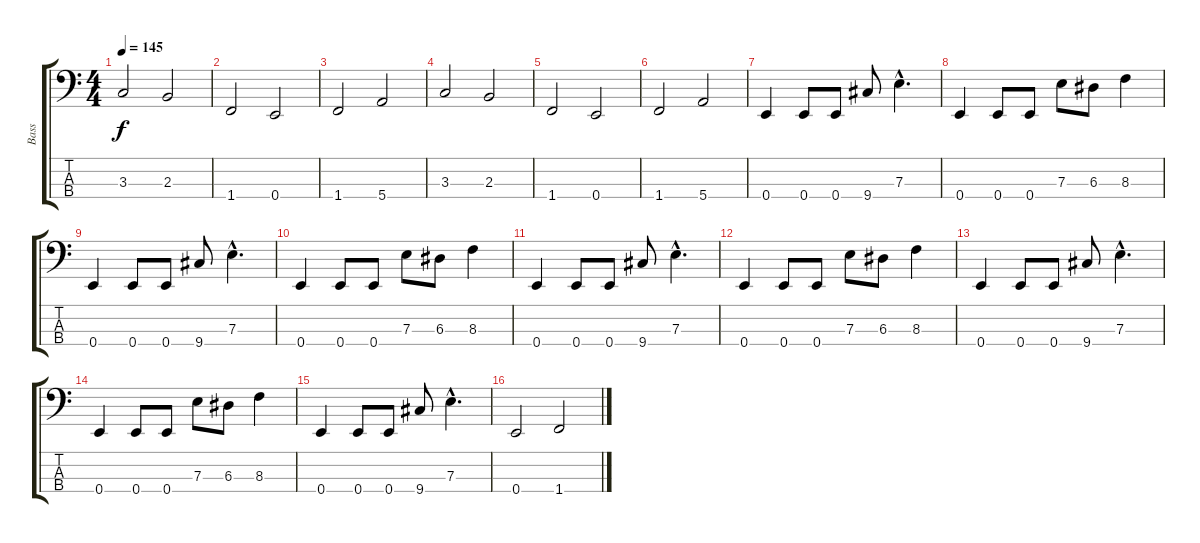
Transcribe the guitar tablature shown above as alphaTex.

\track ("Bass" "Bass") {instrument electricbassfinger}
\staff {score tabs}
\tuning (G2 D2 A1 E1) {hide}
\ts (4 4)
\tempo 145
\clef f4
\ks c
3.3.2{dy f} 2.3.2 |
1.4.2 0.4.2 |
1.4.2 5.4.2 |
3.3.2 2.3.2 |
1.4.2 0.4.2 |
1.4.2 5.4.2 |
0.4.4 0.4.8 0.4.8 9.4.8 7.3{hac}.4{d} |
0.4.4 0.4.8 0.4.8 7.3.8 6.3.8 8.3.4 |
0.4.4 0.4.8 0.4.8 9.4.8 7.3{hac}.4{d} |
0.4.4 0.4.8 0.4.8 7.3.8 6.3.8 8.3.4 |
0.4.4 0.4.8 0.4.8 9.4.8 7.3{hac}.4{d} |
0.4.4 0.4.8 0.4.8 7.3.8 6.3.8 8.3.4 |
0.4.4 0.4.8 0.4.8 9.4.8 7.3{hac}.4{d} |
0.4.4 0.4.8 0.4.8 7.3.8 6.3.8 8.3.4 |
0.4.4 0.4.8 0.4.8 9.4.8 7.3{hac}.4{d} |
0.4.2 1.4.2
